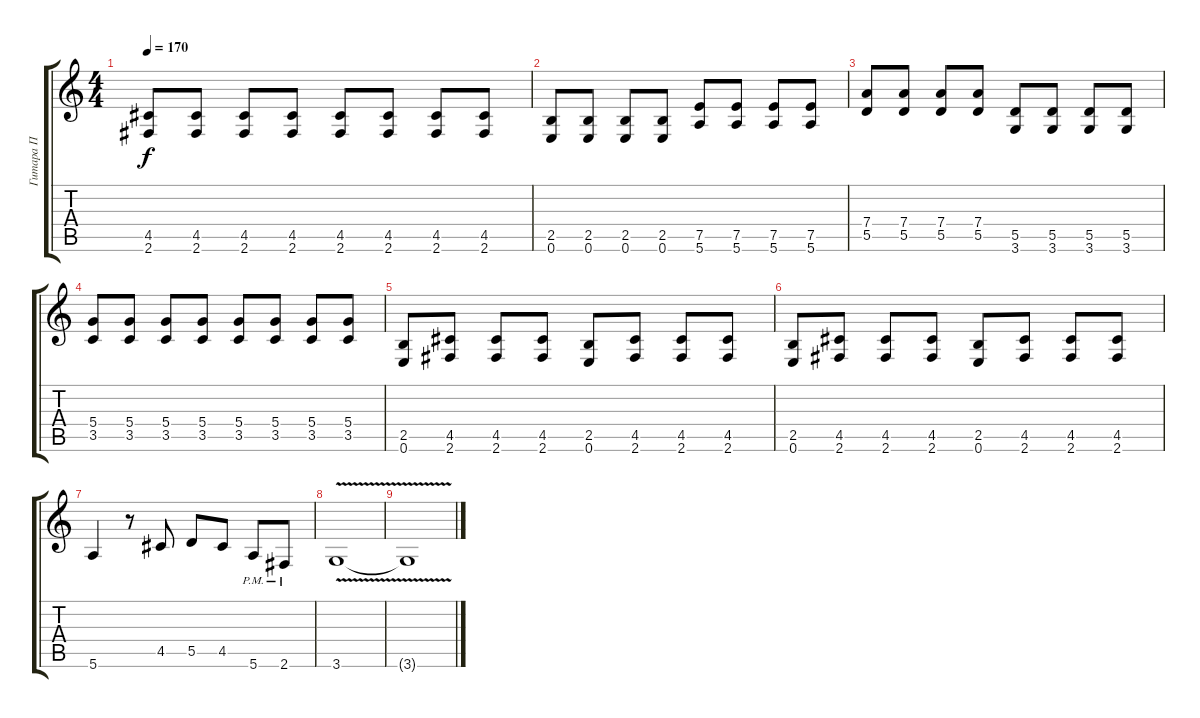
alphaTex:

\track ("Гитара П" "Гитара П") {instrument overdrivenguitar}
\staff {score tabs}
\tuning (E4 B3 G3 D3 A2 E2) {hide}
\ts (4 4)
\tempo 170
\clef g2
\ks c
(4.5 2.6).8{dy f} (4.5 2.6).8 (4.5 2.6).8 (4.5 2.6).8 (4.5 2.6).8 (4.5 2.6).8 (4.5 2.6).8 (4.5 2.6).8 |
(2.5 0.6).8 (2.5 0.6).8 (2.5 0.6).8 (2.5 0.6).8 (7.5 5.6).8 (7.5 5.6).8 (7.5 5.6).8 (7.5 5.6).8 |
(7.4 5.5).8 (7.4 5.5).8 (7.4 5.5).8 (7.4 5.5).8 (5.5 3.6).8 (5.5 3.6).8 (5.5 3.6).8 (5.5 3.6).8 |
(5.4 3.5).8 (5.4 3.5).8 (5.4 3.5).8 (5.4 3.5).8 (5.4 3.5).8 (5.4 3.5).8 (5.4 3.5).8 (5.4 3.5).8 |
(2.5 0.6).8 (4.5 2.6).8 (4.5 2.6).8 (4.5 2.6).8 (2.5 0.6).8 (4.5 2.6).8 (4.5 2.6).8 (4.5 2.6).8 |
(2.5 0.6).8 (4.5 2.6).8 (4.5 2.6).8 (4.5 2.6).8 (2.5 0.6).8 (4.5 2.6).8 (4.5 2.6).8 (4.5 2.6).8 |
5.6.4 r.8 4.5.8 5.5.8 4.5.8 5.6{pm}.8 2.6{pm}.8 |
3.6{v}.1 |
3.6{t}.1
